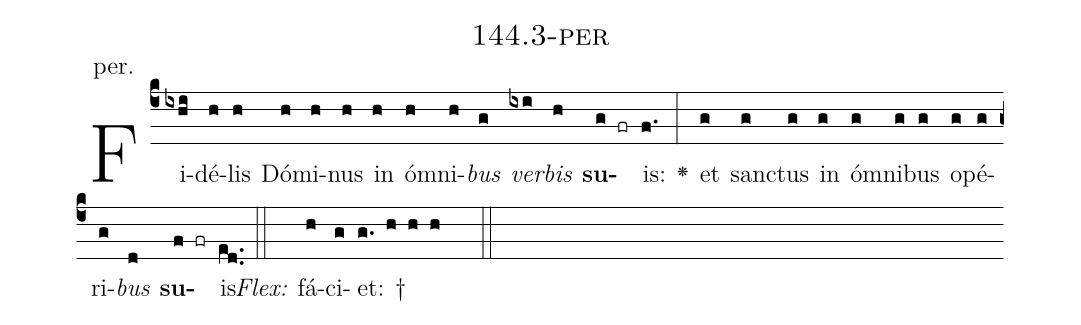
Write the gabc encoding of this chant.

name: 144.3-per;
annotation: per.;
%%
(c4)Fi(ixhi)dé(h)lis(h) Dó(h)mi(h)nus(h) in(h) óm(h)ni(h)<i>bus</i>(g) <i>ver</i>(ixi)<i>bis</i>(h) <b>su</b>(g fr)is:(f.) <v>\greheightstar</v>(:) et(g) sanc(g)tus(g) in(g) óm(g)ni(g)bus(g) o(g)pé(g)ri(g)<i>bus</i>(d) <b>su</b>(f fr)is.(ed..) (::)
<i>Flex:</i>()  fá(h)ci(g)et: †(g. h h h  ::)

%E(g) u(g) o(g) u(d) a(f) e.(ed..) (::)
